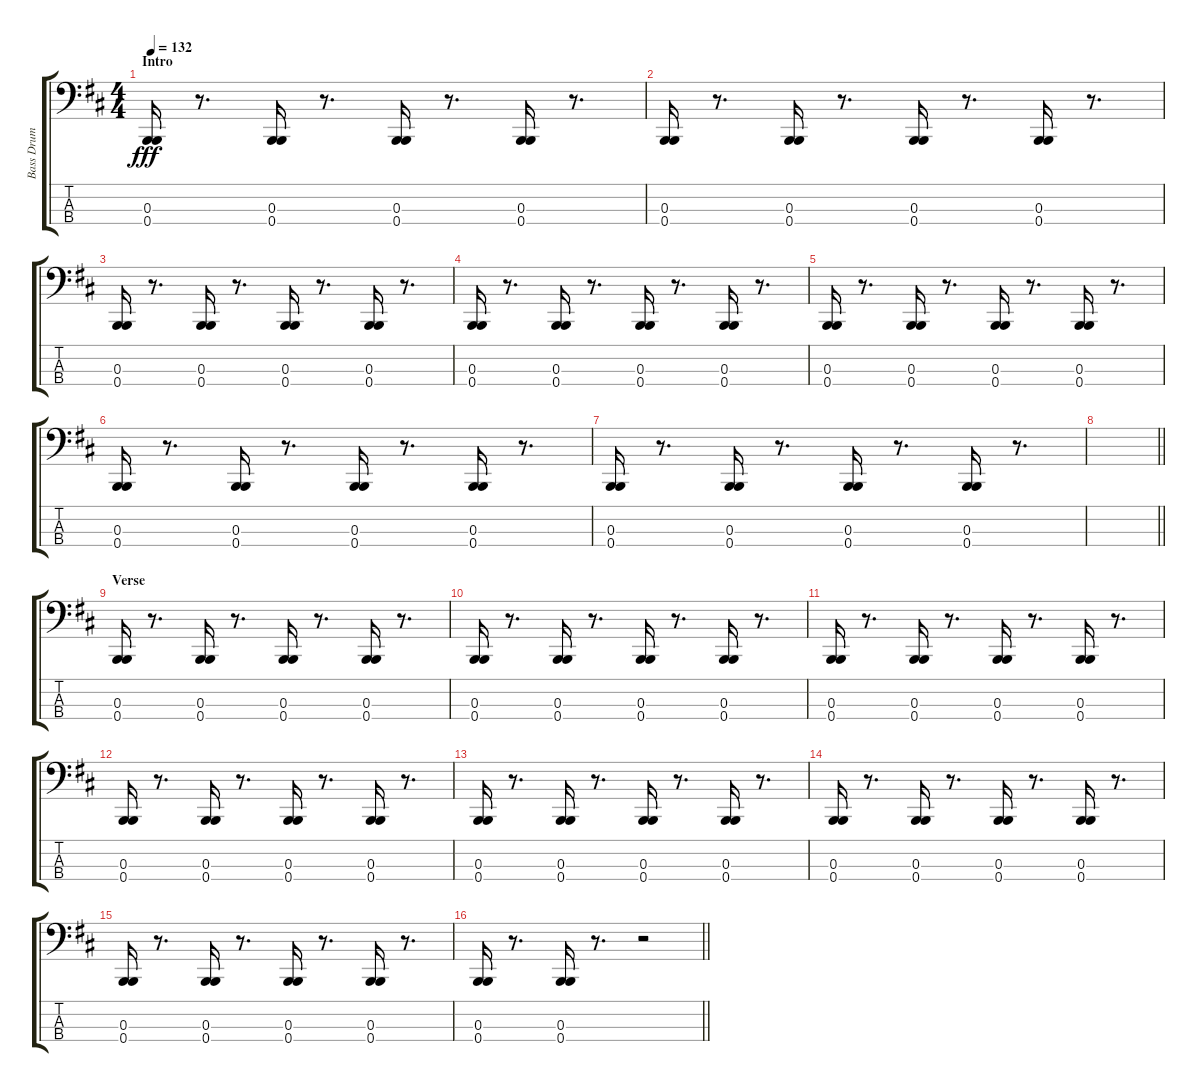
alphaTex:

\track ("Bass Drum Effect" "Bass Drum ") {instrument synthbass2}
\staff {score tabs}
\tuning (G2 D2 B0 B0) {hide}
\ts (4 4)
\section ("" "Intro")
\tempo 132
\clef f4
\ks d
(0.3 0.4).16{dy fff instrument synthbass2} r.8{d} (0.3 0.4).16 r.8{d} (0.3 0.4).16 r.8{d} (0.3 0.4).16 r.8{d} |
(0.3 0.4).16 r.8{d} (0.3 0.4).16 r.8{d} (0.3 0.4).16 r.8{d} (0.3 0.4).16 r.8{d} |
(0.3 0.4).16 r.8{d} (0.3 0.4).16 r.8{d} (0.3 0.4).16 r.8{d} (0.3 0.4).16 r.8{d} |
(0.3 0.4).16 r.8{d} (0.3 0.4).16 r.8{d} (0.3 0.4).16 r.8{d} (0.3 0.4).16 r.8{d} |
(0.3 0.4).16 r.8{d} (0.3 0.4).16 r.8{d} (0.3 0.4).16 r.8{d} (0.3 0.4).16 r.8{d} |
(0.3 0.4).16 r.8{d} (0.3 0.4).16 r.8{d} (0.3 0.4).16 r.8{d} (0.3 0.4).16 r.8{d} |
(0.3 0.4).16 r.8{d} (0.3 0.4).16 r.8{d} (0.3 0.4).16 r.8{d} (0.3 0.4).16 r.8{d} |
\barLineRight lightlight
|
\section ("" "Verse")
(0.3 0.4).16 r.8{d} (0.3 0.4).16 r.8{d} (0.3 0.4).16 r.8{d} (0.3 0.4).16 r.8{d} |
(0.3 0.4).16 r.8{d} (0.3 0.4).16 r.8{d} (0.3 0.4).16 r.8{d} (0.3 0.4).16 r.8{d} |
(0.3 0.4).16 r.8{d} (0.3 0.4).16 r.8{d} (0.3 0.4).16 r.8{d} (0.3 0.4).16 r.8{d} |
(0.3 0.4).16 r.8{d} (0.3 0.4).16 r.8{d} (0.3 0.4).16 r.8{d} (0.3 0.4).16 r.8{d} |
(0.3 0.4).16 r.8{d} (0.3 0.4).16 r.8{d} (0.3 0.4).16 r.8{d} (0.3 0.4).16 r.8{d} |
(0.3 0.4).16 r.8{d} (0.3 0.4).16 r.8{d} (0.3 0.4).16 r.8{d} (0.3 0.4).16 r.8{d} |
(0.3 0.4).16 r.8{d} (0.3 0.4).16 r.8{d} (0.3 0.4).16 r.8{d} (0.3 0.4).16 r.8{d} |
\barLineRight lightlight
(0.3 0.4).16 r.8{d} (0.3 0.4).16 r.8{d} r.2
